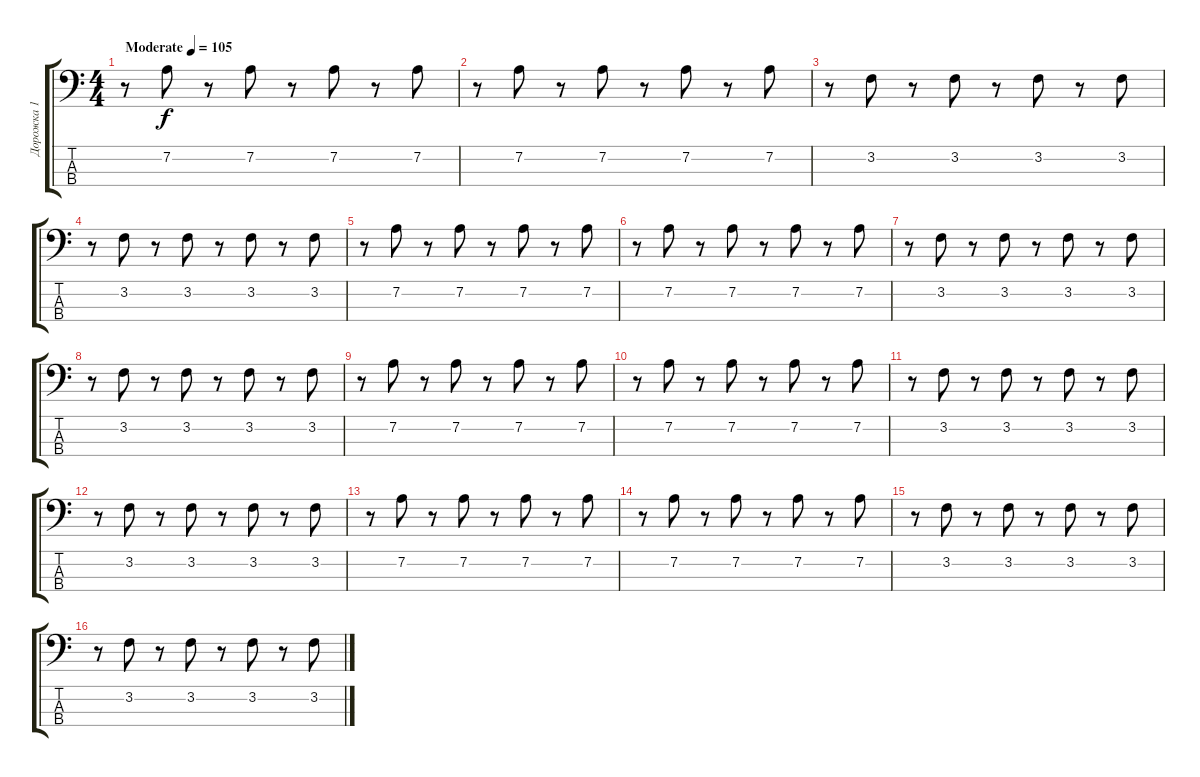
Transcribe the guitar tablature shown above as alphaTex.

\track ("Дорожка 1" "Дорожка 1") {instrument electricbasspick}
\staff {score tabs}
\tuning (G2 D2 A1 E1) {hide}
\ts (4 4)
\tempo (105 "Moderate")
\clef f4
\ks c
r.8{dy f instrument electricbasspick} 7.2.8 r.8 7.2.8 r.8 7.2.8 r.8 7.2.8 |
r.8 7.2.8 r.8 7.2.8 r.8 7.2.8 r.8 7.2.8 |
r.8 3.2.8 r.8 3.2.8 r.8 3.2.8 r.8 3.2.8 |
r.8 3.2.8 r.8 3.2.8 r.8 3.2.8 r.8 3.2.8 |
r.8 7.2.8 r.8 7.2.8 r.8 7.2.8 r.8 7.2.8 |
r.8 7.2.8 r.8 7.2.8 r.8 7.2.8 r.8 7.2.8 |
r.8 3.2.8 r.8 3.2.8 r.8 3.2.8 r.8 3.2.8 |
r.8 3.2.8 r.8 3.2.8 r.8 3.2.8 r.8 3.2.8 |
r.8 7.2.8 r.8 7.2.8 r.8 7.2.8 r.8 7.2.8 |
r.8 7.2.8 r.8 7.2.8 r.8 7.2.8 r.8 7.2.8 |
r.8 3.2.8 r.8 3.2.8 r.8 3.2.8 r.8 3.2.8 |
r.8 3.2.8 r.8 3.2.8 r.8 3.2.8 r.8 3.2.8 |
r.8 7.2.8 r.8 7.2.8 r.8 7.2.8 r.8 7.2.8 |
r.8 7.2.8 r.8 7.2.8 r.8 7.2.8 r.8 7.2.8 |
r.8 3.2.8 r.8 3.2.8 r.8 3.2.8 r.8 3.2.8 |
r.8 3.2.8 r.8 3.2.8 r.8 3.2.8 r.8 3.2.8
